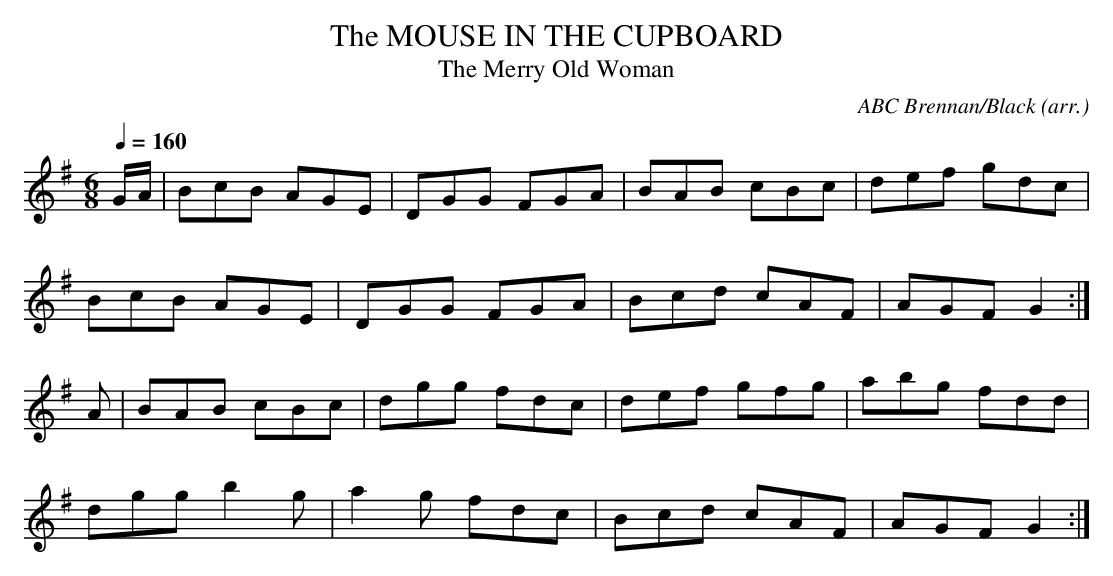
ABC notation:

X:1
T:MOUSE IN THE CUPBOARD, The
T:The Merry Old Woman
C:ABC Brennan/Black (arr.)
Q:1/4=160
M:6/8
L:1/8
K:G
G/A/|BcB AGE|DGG FGA|BAB cBc|def gdc|
BcB AGE|DGG FGA|Bcd cAF|AGF G2:|
A|BAB cBc|dgg fdc|def gfg|abg fdd|
dgg b2g|a2g fdc|Bcd cAF|AGF G2:|
